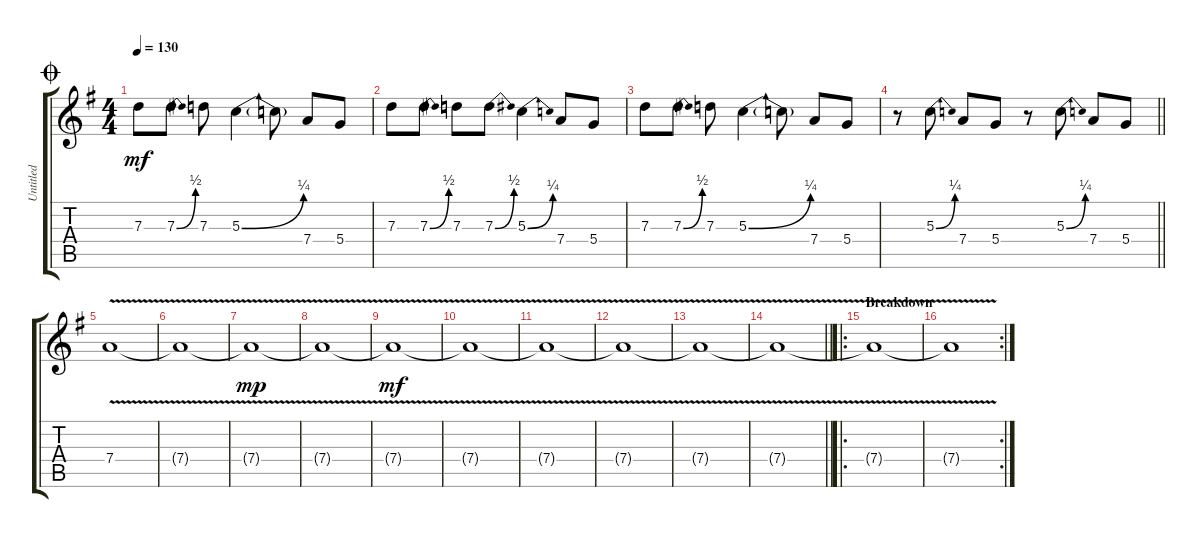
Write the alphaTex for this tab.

\track ("Untitled" "Untitled") {instrument distortionguitar}
\staff {score tabs}
\tuning (E4 B3 G3 D3 A2 E2) {hide}
\ts (4 4)
\jump coda
\tempo 130
\clef g2
\ks g
7.3.8{dy mf} 7.3{be (bend 0 0 60 2)}.8 7.3.8 5.3{be (bend 0 0 60 1)}.4 5.3{t}.8 7.4.8 5.4.8 |
7.3.8 7.3{be (bend 0 0 60 2)}.8 7.3.8 7.3{be (bend 0 0 60 2)}.8 5.3{be (bend 0 0 60 1)}.4 7.4.8 5.4.8 |
7.3.8 7.3{be (bend 0 0 60 2)}.8 7.3.8 5.3{be (bend 0 0 60 1)}.4 5.3{t}.8 7.4.8 5.4.8 |
\barLineRight lightlight
r.8 5.3{be (bend 0 0 60 1)}.8 7.4.8 5.4.8 r.8 5.3{be (bend 0 0 60 1)}.8 7.4.8 5.4.8 |
7.4{v}.1 |
7.4{v t}.1 |
7.4{v t}.1{dy mp} |
7.4{v t}.1 |
7.4{v t}.1{dy mf} |
7.4{v t}.1 |
7.4{v t}.1 |
7.4{v t}.1 |
7.4{v t}.1 |
\barLineRight lightlight
7.4{v t}.1 |
\ro
\section ("" "Breakdown")
7.4{v t}.1 |
\rc 2
7.4{v t}.1
